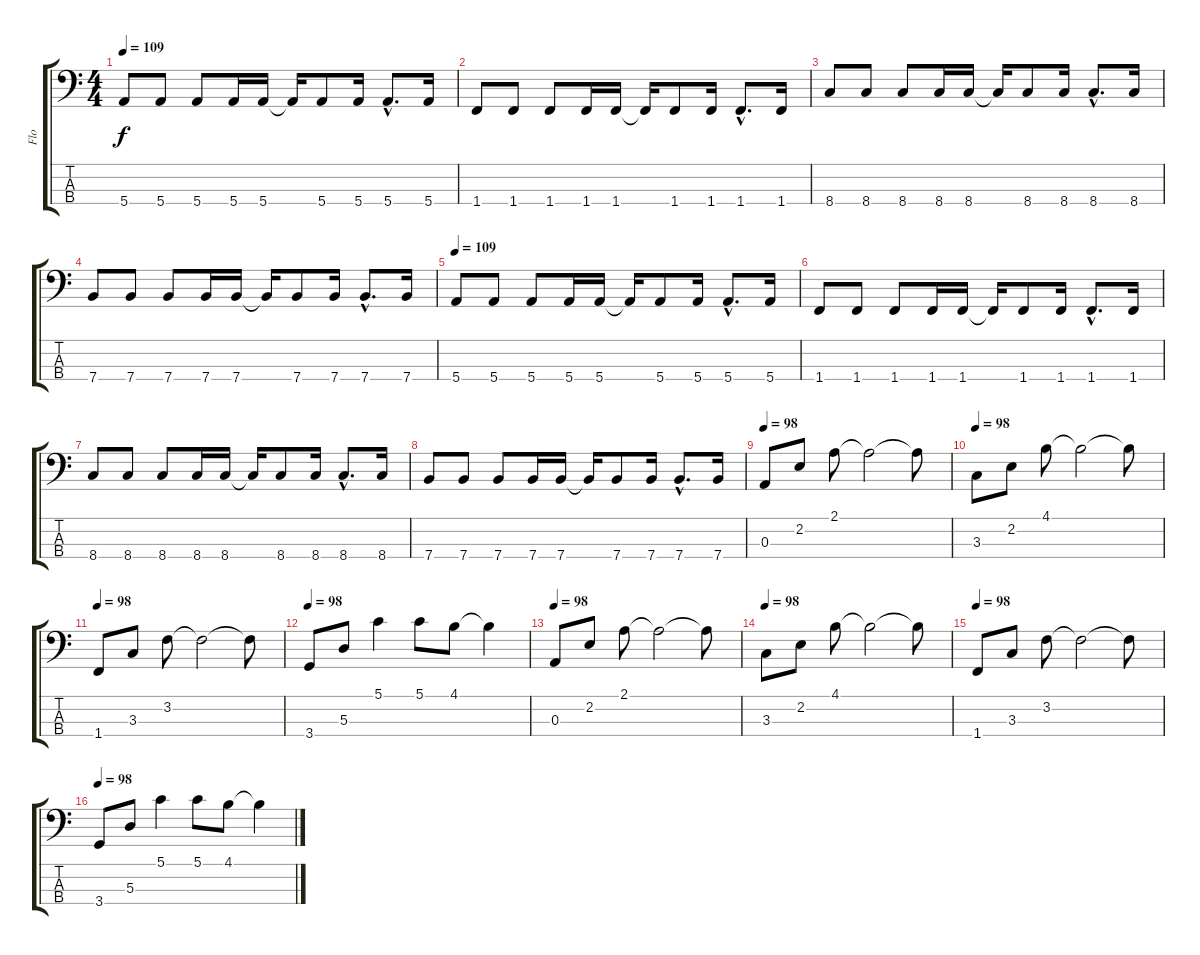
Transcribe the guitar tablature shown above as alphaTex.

\track ("Flo" "Flo") {instrument electricbassfinger}
\staff {score tabs}
\tuning (G2 D2 A1 E1) {hide}
\ts (4 4)
\tempo 109
\clef f4
\ks c
5.4.8{dy f} 5.4.8 5.4.8 5.4.16 5.4.16 5.4{t}.16 5.4.8 5.4.16 5.4{hac}.8{d} 5.4.16 |
1.4.8 1.4.8 1.4.8 1.4.16 1.4.16 1.4{t}.16 1.4.8 1.4.16 1.4{hac}.8{d} 1.4.16 |
8.4.8 8.4.8 8.4.8 8.4.16 8.4.16 8.4{t}.16 8.4.8 8.4.16 8.4{hac}.8{d} 8.4.16 |
7.4.8 7.4.8 7.4.8 7.4.16 7.4.16 7.4{t}.16 7.4.8 7.4.16 7.4{hac}.8{d} 7.4.16 |
\tempo 109
5.4.8 5.4.8 5.4.8 5.4.16 5.4.16 5.4{t}.16 5.4.8 5.4.16 5.4{hac}.8{d} 5.4.16 |
1.4.8 1.4.8 1.4.8 1.4.16 1.4.16 1.4{t}.16 1.4.8 1.4.16 1.4{hac}.8{d} 1.4.16 |
8.4.8 8.4.8 8.4.8 8.4.16 8.4.16 8.4{t}.16 8.4.8 8.4.16 8.4{hac}.8{d} 8.4.16 |
7.4.8 7.4.8 7.4.8 7.4.16 7.4.16 7.4{t}.16 7.4.8 7.4.16 7.4{hac}.8{d} 7.4.16 |
\tempo 98
0.3.8{instrument lead2sawtooth} 2.2.8 2.1.8 2.1{t}.2 2.1{t}.8 |
\tempo 98
3.3.8{instrument lead2sawtooth} 2.2.8 4.1.8 4.1{t}.2 4.1{t}.8 |
\tempo 98
1.4.8{instrument lead2sawtooth} 3.3.8 3.2.8 3.2{t}.2 3.2{t}.8 |
\tempo 98
3.4.8{instrument lead2sawtooth} 5.3.8 5.1.4 5.1.8 4.1.8 4.1{t}.4 |
\tempo 98
0.3.8{instrument lead2sawtooth} 2.2.8 2.1.8 2.1{t}.2 2.1{t}.8 |
\tempo 98
3.3.8{instrument lead2sawtooth} 2.2.8 4.1.8 4.1{t}.2 4.1{t}.8 |
\tempo 98
1.4.8{instrument lead2sawtooth} 3.3.8 3.2.8 3.2{t}.2 3.2{t}.8 |
\tempo 98
3.4.8{instrument lead2sawtooth} 5.3.8 5.1.4 5.1.8 4.1.8 4.1{t}.4
